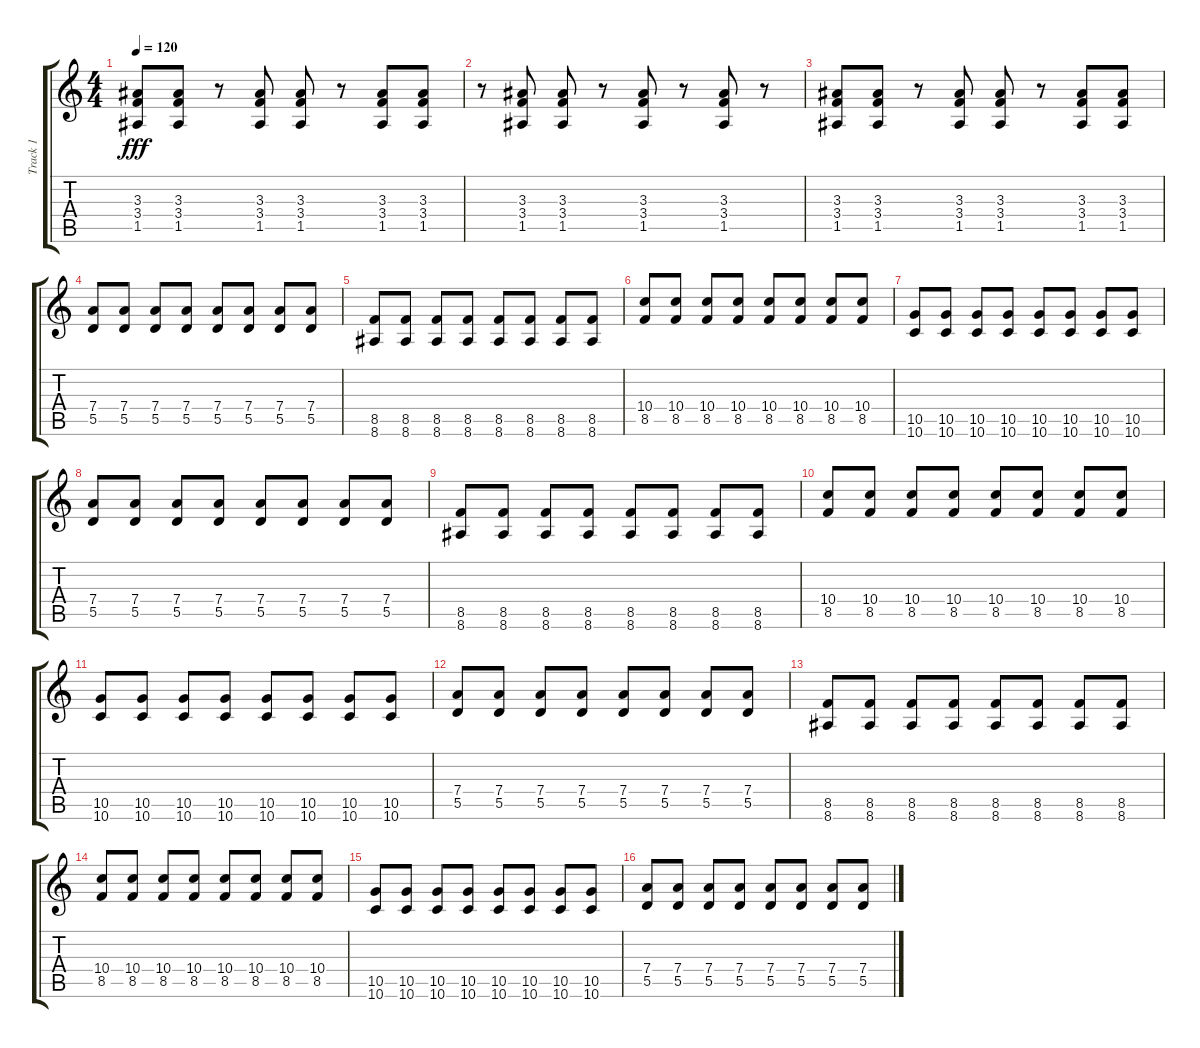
\track ("Track 1" "Track 1") {instrument distortionguitar}
\staff {score tabs}
\tuning (E4 B3 G3 D3 A2 D2) {hide}
\ts (4 4)
\tempo 120
\clef g2
\ks c
(3.3 3.4 1.5).8{dy fff} (3.3 3.4 1.5).8 r.8 (3.3 3.4 1.5).8 (3.3 3.4 1.5).8 r.8 (3.3 3.4 1.5).8 (3.3 3.4 1.5).8 |
r.8 (3.3 3.4 1.5).8 (3.3 3.4 1.5).8 r.8 (3.3 3.4 1.5).8 r.8 (3.3 3.4 1.5).8 r.8 |
(3.3 3.4 1.5).8 (3.3 3.4 1.5).8 r.8 (3.3 3.4 1.5).8 (3.3 3.4 1.5).8 r.8 (3.3 3.4 1.5).8 (3.3 3.4 1.5).8 |
(7.4 5.5).8 (7.4 5.5).8 (7.4 5.5).8 (7.4 5.5).8 (7.4 5.5).8 (7.4 5.5).8 (7.4 5.5).8 (7.4 5.5).8 |
(8.5 8.6).8 (8.5 8.6).8 (8.5 8.6).8 (8.5 8.6).8 (8.5 8.6).8 (8.5 8.6).8 (8.5 8.6).8 (8.5 8.6).8 |
(10.4 8.5).8 (10.4 8.5).8 (10.4 8.5).8 (10.4 8.5).8 (10.4 8.5).8 (10.4 8.5).8 (10.4 8.5).8 (10.4 8.5).8 |
(10.5 10.6).8 (10.5 10.6).8 (10.5 10.6).8 (10.5 10.6).8 (10.5 10.6).8 (10.5 10.6).8 (10.5 10.6).8 (10.5 10.6).8 |
(7.4 5.5).8 (7.4 5.5).8 (7.4 5.5).8 (7.4 5.5).8 (7.4 5.5).8 (7.4 5.5).8 (7.4 5.5).8 (7.4 5.5).8 |
(8.5 8.6).8 (8.5 8.6).8 (8.5 8.6).8 (8.5 8.6).8 (8.5 8.6).8 (8.5 8.6).8 (8.5 8.6).8 (8.5 8.6).8 |
(10.4 8.5).8 (10.4 8.5).8 (10.4 8.5).8 (10.4 8.5).8 (10.4 8.5).8 (10.4 8.5).8 (10.4 8.5).8 (10.4 8.5).8 |
(10.5 10.6).8 (10.5 10.6).8 (10.5 10.6).8 (10.5 10.6).8 (10.5 10.6).8 (10.5 10.6).8 (10.5 10.6).8 (10.5 10.6).8 |
(7.4 5.5).8 (7.4 5.5).8 (7.4 5.5).8 (7.4 5.5).8 (7.4 5.5).8 (7.4 5.5).8 (7.4 5.5).8 (7.4 5.5).8 |
(8.5 8.6).8 (8.5 8.6).8 (8.5 8.6).8 (8.5 8.6).8 (8.5 8.6).8 (8.5 8.6).8 (8.5 8.6).8 (8.5 8.6).8 |
(10.4 8.5).8 (10.4 8.5).8 (10.4 8.5).8 (10.4 8.5).8 (10.4 8.5).8 (10.4 8.5).8 (10.4 8.5).8 (10.4 8.5).8 |
(10.5 10.6).8 (10.5 10.6).8 (10.5 10.6).8 (10.5 10.6).8 (10.5 10.6).8 (10.5 10.6).8 (10.5 10.6).8 (10.5 10.6).8 |
(7.4 5.5).8 (7.4 5.5).8 (7.4 5.5).8 (7.4 5.5).8 (7.4 5.5).8 (7.4 5.5).8 (7.4 5.5).8 (7.4 5.5).8
